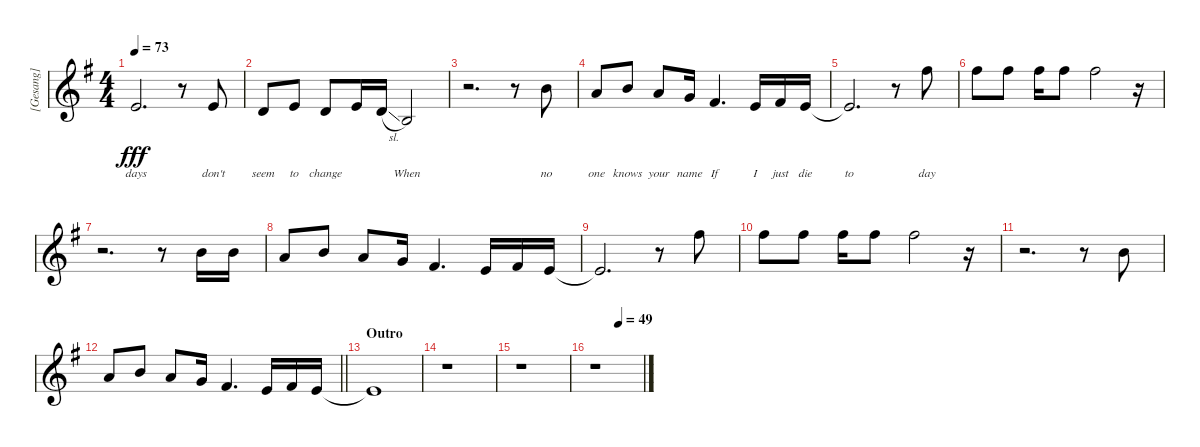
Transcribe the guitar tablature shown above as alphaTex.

\track ("[Gesang]" "[Gesang]") {instrument tenorsax}
\staff {score}
\tuning (E4 B3 G3 D3 A2 E2) {hide}
\ts (4 4)
\tempo 73
\clef g2
\ks eminor
0.1{t}.2{d lyrics (0 "days") lyrics (1 "") lyrics (2 "") lyrics (3 "") lyrics (4 "") dy fff} r.8 5.2.8{lyrics (0 "don't") lyrics (1 "") lyrics (2 "") lyrics (3 "") lyrics (4 "")} |
3.2.8{lyrics (0 "seem") lyrics (1 "") lyrics (2 "") lyrics (3 "") lyrics (4 "")} 5.2.8{lyrics (0 "to") lyrics (1 "") lyrics (2 "") lyrics (3 "") lyrics (4 "")} 3.2.8{lyrics (0 "change") lyrics (1 "") lyrics (2 "") lyrics (3 "") lyrics (4 "")} 5.2.16{lyrics (0 "") lyrics (1 "") lyrics (2 "") lyrics (3 "") lyrics (4 "")} 3.2{sl}.16{lyrics (0 "") lyrics (1 "") lyrics (2 "") lyrics (3 "") lyrics (4 "")} 0.2.2{lyrics (0 "When") lyrics (1 "") lyrics (2 "") lyrics (3 "") lyrics (4 "")} |
r.2{d} r.8 7.1.8{lyrics (0 "no") lyrics (1 "") lyrics (2 "") lyrics (3 "") lyrics (4 "")} |
5.1.8{lyrics (0 "one") lyrics (1 "") lyrics (2 "") lyrics (3 "") lyrics (4 "")} 7.1.8{lyrics (0 "knows") lyrics (1 "") lyrics (2 "") lyrics (3 "") lyrics (4 "")} 5.1.8{lyrics (0 "your") lyrics (1 "") lyrics (2 "") lyrics (3 "") lyrics (4 "")} 3.1.16{lyrics (0 "name") lyrics (1 "") lyrics (2 "") lyrics (3 "") lyrics (4 "")} 2.1{be (custom 0 0 5 0 10 2 15 0 60 0)}.4{d lyrics (0 "If") lyrics (1 "") lyrics (2 "") lyrics (3 "") lyrics (4 "")} 0.1.16{lyrics (0 "I") lyrics (1 "") lyrics (2 "") lyrics (3 "") lyrics (4 "")} 2.1.16{lyrics (0 "just") lyrics (1 "") lyrics (2 "") lyrics (3 "") lyrics (4 "")} 0.1.16{lyrics (0 "die") lyrics (1 "") lyrics (2 "") lyrics (3 "") lyrics (4 "")} |
0.1{t}.2{d lyrics (0 "to") lyrics (1 "") lyrics (2 "") lyrics (3 "") lyrics (4 "")} r.8 14.1.8{lyrics (0 "day") lyrics (1 "") lyrics (2 "") lyrics (3 "") lyrics (4 "")} |
14.1.8{lyrics (0 "") lyrics (1 "") lyrics (2 "") lyrics (3 "") lyrics (4 "")} 14.1.8{lyrics (0 "") lyrics (1 "") lyrics (2 "") lyrics (3 "") lyrics (4 "")} 14.1.16 14.1.8 14.1.2 r.16 |
r.2{d} r.8 7.1.16 7.1.16 |
5.1.8 7.1.8 5.1.8 3.1.16 2.1{be (custom 0 0 5 0 10 2 15 0 60 0)}.4{d} 0.1.16 2.1.16 0.1.16 |
0.1{t}.2{d} r.8 14.1.8 |
14.1.8 14.1.8 14.1.16 14.1.8 14.1.2 r.16 |
r.2{d} r.8 7.1.8 |
\barLineRight lightlight
5.1.8 7.1.8 5.1.8 3.1.16 2.1{be (custom 0 0 5 0 10 2 15 0 60 0)}.4{d} 0.1.16 2.1.16 0.1.16 |
\section ("" "Outro")
0.1{t}.1 |
r.1 |
r.1 |
\tempo (49 0.5)
r.1
